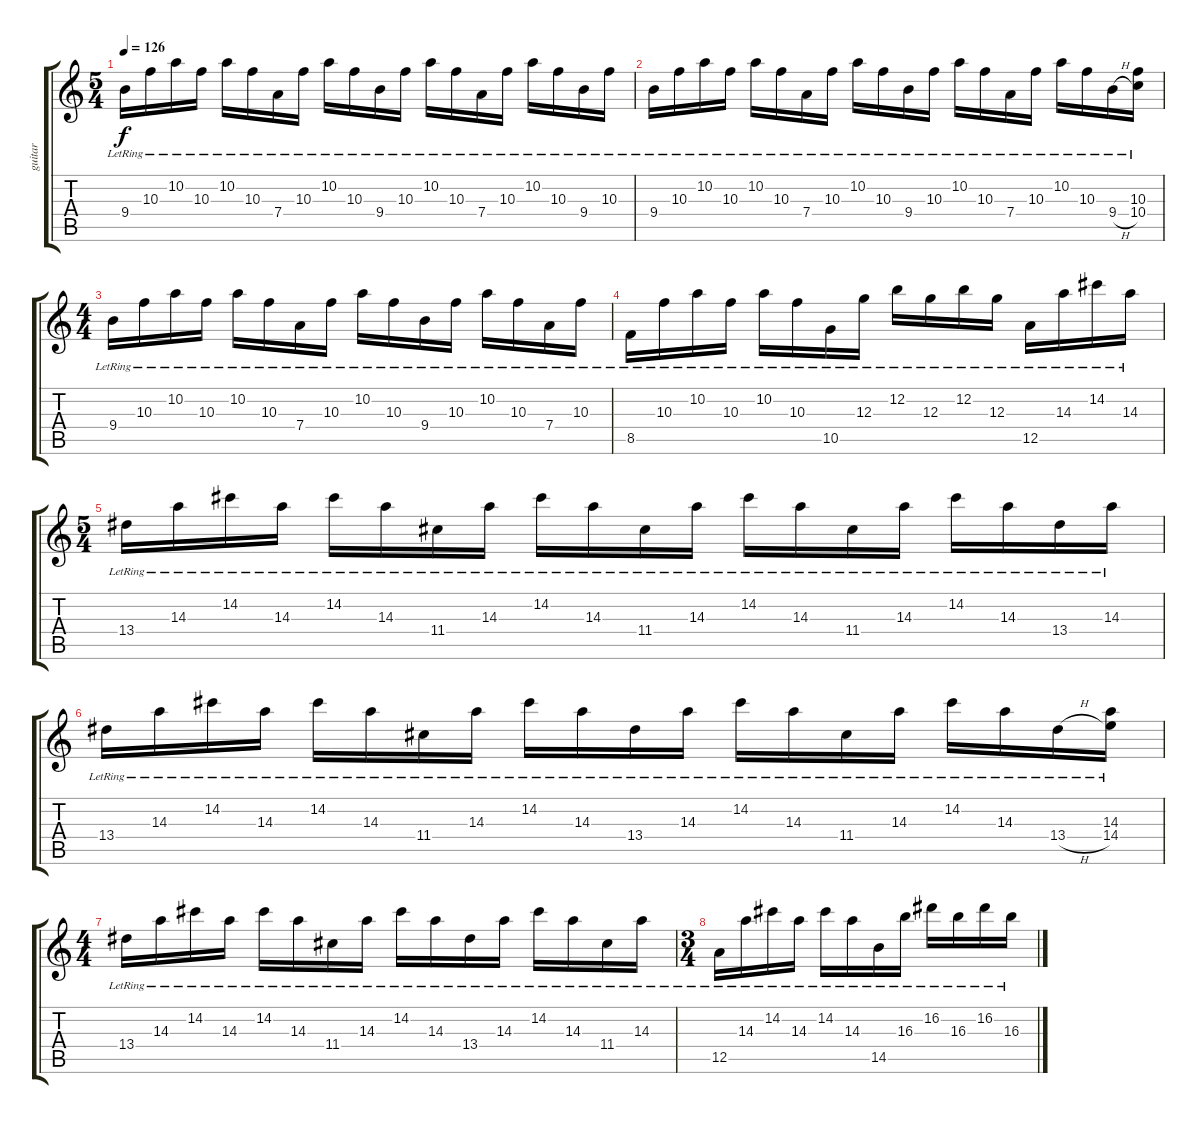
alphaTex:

\track ("guitar" "guitar") {instrument electricguitarjazz}
\staff {score tabs}
\tuning (E4 B3 G3 D3 A2 E2) {hide}
\ts (5 4)
\tempo 126
\clef g2
\ks c
9.4{lr}.16{dy f} 10.3{lr}.16 10.2{lr}.16 10.3{lr}.16 10.2{lr}.16 10.3{lr}.16 7.4{lr}.16 10.3{lr}.16 10.2{lr}.16 10.3{lr}.16 9.4{lr}.16 10.3{lr}.16 10.2{lr}.16 10.3{lr}.16 7.4{lr}.16 10.3{lr}.16 10.2{lr}.16 10.3{lr}.16 9.4{lr}.16 10.3{lr}.16 |
9.4{lr}.16 10.3{lr}.16 10.2{lr}.16 10.3{lr}.16 10.2{lr}.16 10.3{lr}.16 7.4{lr}.16 10.3{lr}.16 10.2{lr}.16 10.3{lr}.16 9.4{lr}.16 10.3{lr}.16 10.2{lr}.16 10.3{lr}.16 7.4{lr}.16 10.3{lr}.16 10.2{lr}.16 10.3{lr}.16 9.4{h lr}.16 (10.3{lr} 10.4{lr}).16 |
\ts (4 4)
9.4{lr}.16 10.3{lr}.16 10.2{lr}.16 10.3{lr}.16 10.2{lr}.16 10.3{lr}.16 7.4{lr}.16 10.3{lr}.16 10.2{lr}.16 10.3{lr}.16 9.4{lr}.16 10.3{lr}.16 10.2{lr}.16 10.3{lr}.16 7.4{lr}.16 10.3{lr}.16 |
8.5{lr}.16 10.3{lr}.16 10.2{lr}.16 10.3{lr}.16 10.2{lr}.16 10.3{lr}.16 10.5{lr}.16 12.3{lr}.16 12.2{lr}.16 12.3{lr}.16 12.2{lr}.16 12.3{lr}.16 12.5{lr}.16 14.3{lr}.16 14.2{lr}.16 14.3{lr}.16 |
\ts (5 4)
13.4{lr}.16 14.3{lr}.16 14.2{lr}.16 14.3{lr}.16 14.2{lr}.16 14.3{lr}.16 11.4{lr}.16 14.3{lr}.16 14.2{lr}.16 14.3{lr}.16 11.4{lr}.16 14.3{lr}.16 14.2{lr}.16 14.3{lr}.16 11.4{lr}.16 14.3{lr}.16 14.2{lr}.16 14.3{lr}.16 13.4{lr}.16 14.3{lr}.16 |
13.4{lr}.16 14.3{lr}.16 14.2{lr}.16 14.3{lr}.16 14.2{lr}.16 14.3{lr}.16 11.4{lr}.16 14.3{lr}.16 14.2{lr}.16 14.3{lr}.16 13.4{lr}.16 14.3{lr}.16 14.2{lr}.16 14.3{lr}.16 11.4{lr}.16 14.3{lr}.16 14.2{lr}.16 14.3{lr}.16 13.4{h lr}.16 (14.3{lr} 14.4{lr}).16 |
\ts (4 4)
13.4{lr}.16 14.3{lr}.16 14.2{lr}.16 14.3{lr}.16 14.2{lr}.16 14.3{lr}.16 11.4{lr}.16 14.3{lr}.16 14.2{lr}.16 14.3{lr}.16 13.4{lr}.16 14.3{lr}.16 14.2{lr}.16 14.3{lr}.16 11.4{lr}.16 14.3{lr}.16 |
\ts (3 4)
12.5{lr}.16 14.3{lr}.16 14.2{lr}.16 14.3{lr}.16 14.2{lr}.16 14.3{lr}.16 14.5{lr}.16 16.3{lr}.16 16.2{lr}.16 16.3{lr}.16 16.2{lr}.16 16.3{lr}.16
